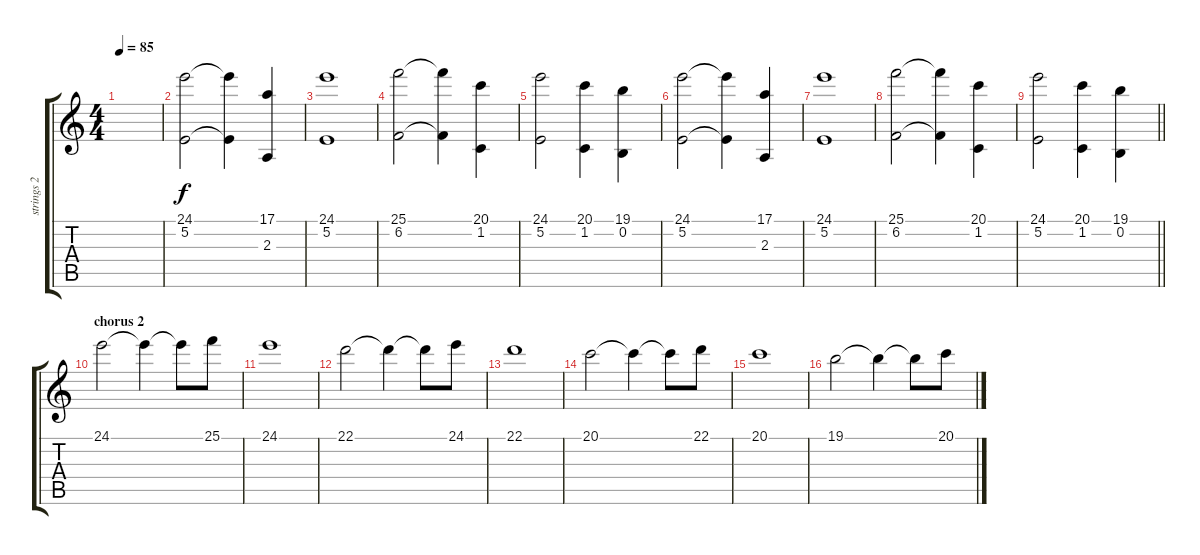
\track ("strings 2" "strings 2") {instrument stringensemble2}
\staff {score tabs}
\tuning (E4 B3 G3 D3 A2 E2) {hide}
\ts (4 4)
\tempo 85
\clef g2
\ks c
|
(24.1 5.2).2 (24.1{t} 5.2{t}).4 (17.1 2.3).4 |
(24.1 5.2).1 |
(25.1 6.2).2 (25.1{t} 6.2{t}).4 (20.1 1.2).4 |
(24.1 5.2).2 (20.1 1.2).4 (19.1 0.2).4 |
(24.1 5.2).2 (24.1{t} 5.2{t}).4 (17.1 2.3).4 |
(24.1 5.2).1 |
(25.1 6.2).2 (25.1{t} 6.2{t}).4 (20.1 1.2).4 |
\barLineRight lightlight
(24.1 5.2).2 (20.1 1.2).4 (19.1 0.2).4 |
\section ("" "chorus 2")
24.1.2 24.1{t}.4 24.1{t}.8 25.1.8 |
24.1.1 |
22.1.2 22.1{t}.4 22.1{t}.8 24.1.8 |
22.1.1 |
20.1.2 20.1{t}.4 20.1{t}.8 22.1.8 |
20.1.1 |
19.1.2 19.1{t}.4 19.1{t}.8 20.1.8
